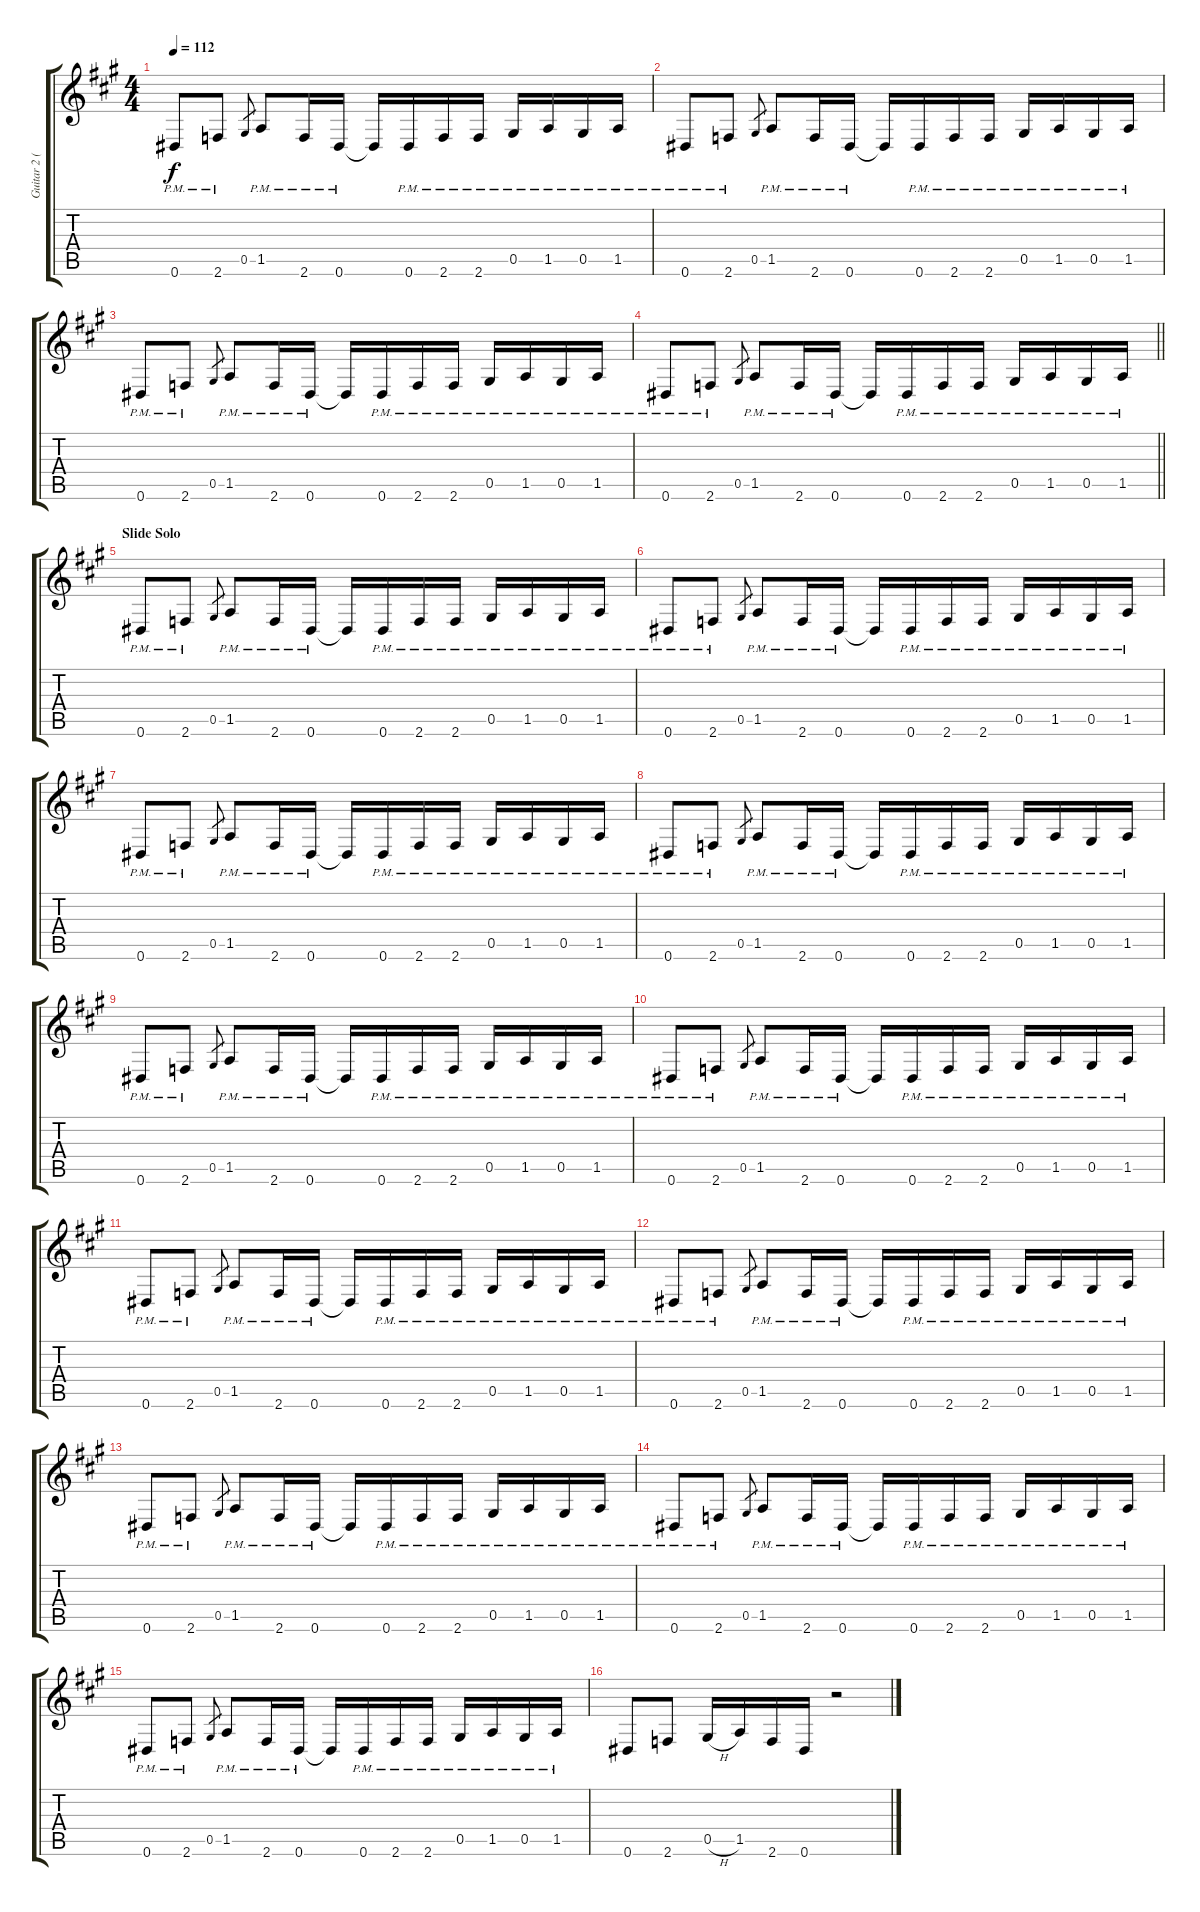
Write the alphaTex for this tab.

\track ("Guitar 2 (Izzy)" "Guitar 2 (") {instrument overdrivenguitar}
\staff {score tabs}
\tuning (Eb4 Bb3 Gb3 Db3 Ab2 Eb2) {hide}
\ts (4 4)
\tempo 112
\clef g2
\ks f#minor
0.6{pm}.8{dy f} 2.6{pm}.8 0.5.8{gr} 1.5{pm}.8 2.6{pm}.16 0.6{pm}.16 0.6{t}.16 0.6{pm}.16 2.6{pm}.16 2.6{pm}.16 0.5{pm}.16 1.5{pm}.16 0.5{pm}.16 1.5{pm}.16 |
0.6{pm}.8 2.6{pm}.8 0.5.8{gr} 1.5{pm}.8 2.6{pm}.16 0.6{pm}.16 0.6{t}.16 0.6{pm}.16 2.6{pm}.16 2.6{pm}.16 0.5{pm}.16 1.5{pm}.16 0.5{pm}.16 1.5{pm}.16 |
0.6{pm}.8 2.6{pm}.8 0.5.8{gr} 1.5{pm}.8 2.6{pm}.16 0.6{pm}.16 0.6{t}.16 0.6{pm}.16 2.6{pm}.16 2.6{pm}.16 0.5{pm}.16 1.5{pm}.16 0.5{pm}.16 1.5{pm}.16 |
\barLineRight lightlight
0.6{pm}.8 2.6{pm}.8 0.5.8{gr} 1.5{pm}.8 2.6{pm}.16 0.6{pm}.16 0.6{t}.16 0.6{pm}.16 2.6{pm}.16 2.6{pm}.16 0.5{pm}.16 1.5{pm}.16 0.5{pm}.16 1.5{pm}.16 |
\section ("" "Slide Solo")
0.6{pm}.8 2.6{pm}.8 0.5.8{gr} 1.5{pm}.8 2.6{pm}.16 0.6{pm}.16 0.6{t}.16 0.6{pm}.16 2.6{pm}.16 2.6{pm}.16 0.5{pm}.16 1.5{pm}.16 0.5{pm}.16 1.5{pm}.16 |
0.6{pm}.8 2.6{pm}.8 0.5.8{gr} 1.5{pm}.8 2.6{pm}.16 0.6{pm}.16 0.6{t}.16 0.6{pm}.16 2.6{pm}.16 2.6{pm}.16 0.5{pm}.16 1.5{pm}.16 0.5{pm}.16 1.5{pm}.16 |
0.6{pm}.8 2.6{pm}.8 0.5.8{gr} 1.5{pm}.8 2.6{pm}.16 0.6{pm}.16 0.6{t}.16 0.6{pm}.16 2.6{pm}.16 2.6{pm}.16 0.5{pm}.16 1.5{pm}.16 0.5{pm}.16 1.5{pm}.16 |
0.6{pm}.8 2.6{pm}.8 0.5.8{gr} 1.5{pm}.8 2.6{pm}.16 0.6{pm}.16 0.6{t}.16 0.6{pm}.16 2.6{pm}.16 2.6{pm}.16 0.5{pm}.16 1.5{pm}.16 0.5{pm}.16 1.5{pm}.16 |
0.6{pm}.8 2.6{pm}.8 0.5.8{gr} 1.5{pm}.8 2.6{pm}.16 0.6{pm}.16 0.6{t}.16 0.6{pm}.16 2.6{pm}.16 2.6{pm}.16 0.5{pm}.16 1.5{pm}.16 0.5{pm}.16 1.5{pm}.16 |
0.6{pm}.8 2.6{pm}.8 0.5.8{gr} 1.5{pm}.8 2.6{pm}.16 0.6{pm}.16 0.6{t}.16 0.6{pm}.16 2.6{pm}.16 2.6{pm}.16 0.5{pm}.16 1.5{pm}.16 0.5{pm}.16 1.5{pm}.16 |
0.6{pm}.8 2.6{pm}.8 0.5.8{gr} 1.5{pm}.8 2.6{pm}.16 0.6{pm}.16 0.6{t}.16 0.6{pm}.16 2.6{pm}.16 2.6{pm}.16 0.5{pm}.16 1.5{pm}.16 0.5{pm}.16 1.5{pm}.16 |
0.6{pm}.8 2.6{pm}.8 0.5.8{gr} 1.5{pm}.8 2.6{pm}.16 0.6{pm}.16 0.6{t}.16 0.6{pm}.16 2.6{pm}.16 2.6{pm}.16 0.5{pm}.16 1.5{pm}.16 0.5{pm}.16 1.5{pm}.16 |
0.6{pm}.8 2.6{pm}.8 0.5.8{gr} 1.5{pm}.8 2.6{pm}.16 0.6{pm}.16 0.6{t}.16 0.6{pm}.16 2.6{pm}.16 2.6{pm}.16 0.5{pm}.16 1.5{pm}.16 0.5{pm}.16 1.5{pm}.16 |
0.6{pm}.8 2.6{pm}.8 0.5.8{gr} 1.5{pm}.8 2.6{pm}.16 0.6{pm}.16 0.6{t}.16 0.6{pm}.16 2.6{pm}.16 2.6{pm}.16 0.5{pm}.16 1.5{pm}.16 0.5{pm}.16 1.5{pm}.16 |
0.6{pm}.8 2.6{pm}.8 0.5.8{gr} 1.5{pm}.8 2.6{pm}.16 0.6{pm}.16 0.6{t}.16 0.6{pm}.16 2.6{pm}.16 2.6{pm}.16 0.5{pm}.16 1.5{pm}.16 0.5{pm}.16 1.5{pm}.16 |
0.6.8 2.6.8 0.5{h}.16 1.5.16 2.6.16 0.6.16 r.2
